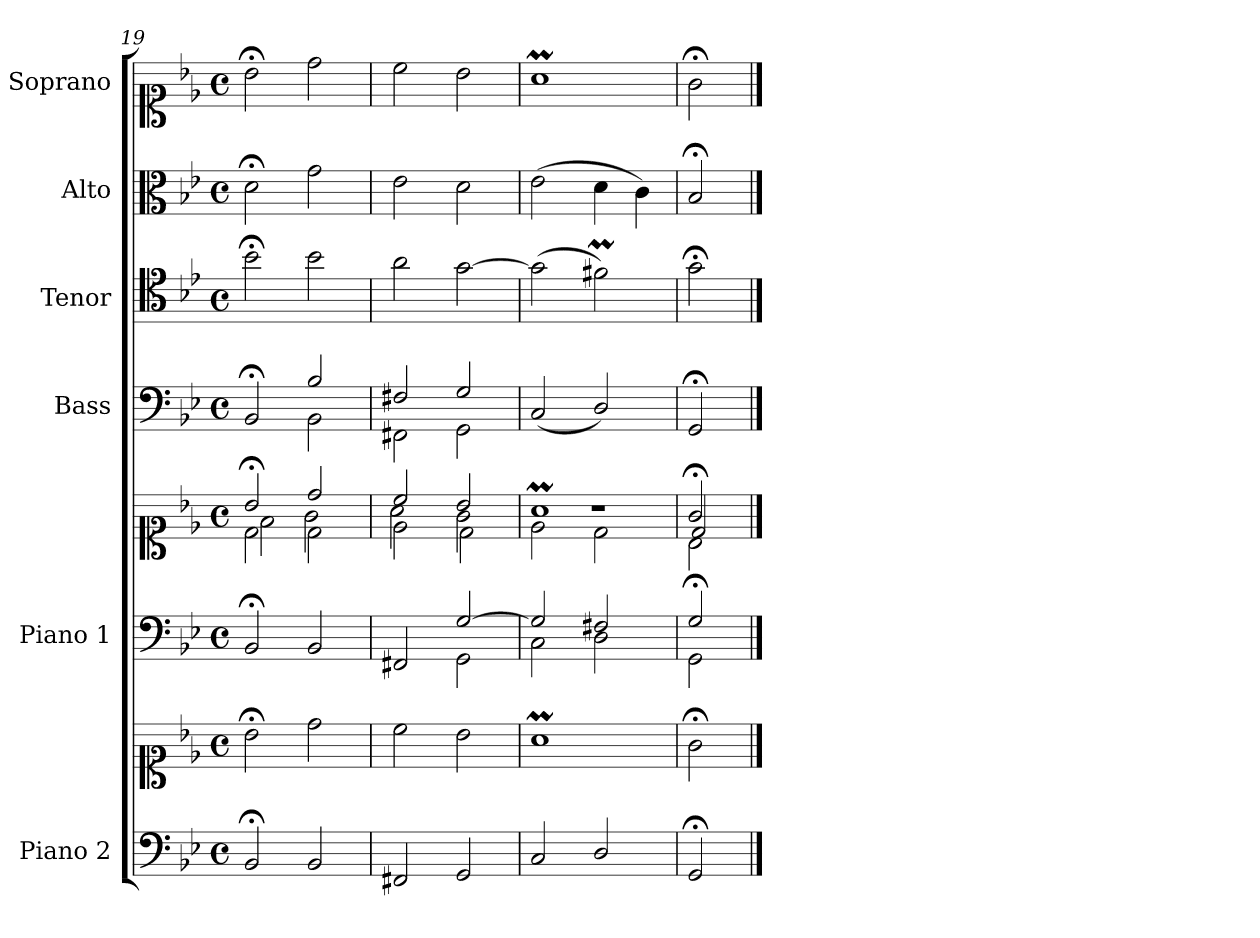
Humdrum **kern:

**kern	**kern	**kern	**kern	**kern	**kern	**kern	**kern
*part6	*part6	*part5	*part5	*part4	*part3	*part2	*part1
*staff8	*staff7	*staff6	*staff5	*staff4	*staff3	*staff2	*staff1
*I"Piano 2	*	*I"Piano 1	*	*I"Bass	*I"Tenor	*I"Alto	*I"Soprano
*I'Pno 2	*	*I'Pno 1	*	*I'B.	*I'T.	*I'A.	*I'S.
*clefF4	*clefC1	*clefF4	*clefC1	*clefF4	*clefC4	*clefC3	*clefC1
*	*	*	*	*	*ITrd7c12	*	*
*k[b-e-]	*k[b-e-]	*k[b-e-]	*k[b-e-]	*k[b-e-]	*k[b-e-]	*k[b-e-]	*k[b-e-]
*B-:	*B-:	*B-:	*B-:	*B-:	*B-:	*B-:	*B-:
*M4/4	*M4/4	*M4/4	*M4/4	*M4/4	*M4/4	*M4/4	*M4/4
*met(c)	*met(c)	*met(c)	*met(c)	*met(c)	*met(c)	*met(c)	*met(c)
=19	=19	=19	=19	=19	=19	=19	=19
*	*	*	*^	*^	*	*	*
*	*	*	*	*^	*	*	*	*	*
2BB-;/	2b-;<\	2BB-;/	2b-;</	2d\	2f\	2BB-;</	2ryy	2B-;<\	2d;<\	2b-;<\
2BB-/	2dd\	2BB-/	2dd/	2d\	2g\	2B-/	2BB-\	2B-\	2g\	2dd\
=20	=20	=20	=20	=20	=20	=20	=20	=20	=20	=20
*	*	*^	*	*	*^	*	*	*	*	*
2FF#X/	2cc\	2ryy	2FF#X/	2cc/	2e-\	2a\	2ryy	2F#X/	2FF#X\	2A\	2e-\	2cc\
2GG/	2b-\	[>2G/	2GG\	2b-/	2ryy	2g\	2d\	2G/	2GG\	[>2G\	2d\	2b-\
*	*	*	*	*	*	*v	*v	*	*	*	*	*
*	*	*	*	*	*	*	*v	*v	*	*	*
=21	=21	=21	=21	=21	=21	=21	=21	=21	=21	=21
2C/	1am\	2G/]	2C\	1am/	2e-\	1r	(2C/	(2G\]	(2e-\	1am\
2D/	.	2F#X/	2D\	.	2d\	.	2D/)	2F#Xm\)	4d\	.
.	.	.	.	.	.	.	.	.	4c\)	.
=22	=22	=22	=22	=22	=22	=22	=22	=22	=22	=22
2GG;/	2g;<\	2G;/	2GG\	2g;</	2d/	2B-\	2GG;</	2G;<\	2B-;</	2g;<\
*	*	*v	*v	*	*	*	*	*	*	*
*	*	*	*v	*v	*v	*	*	*	*
==	==	==	==	==	==	==	==
*-	*-	*-	*-	*-	*-	*-	*-
